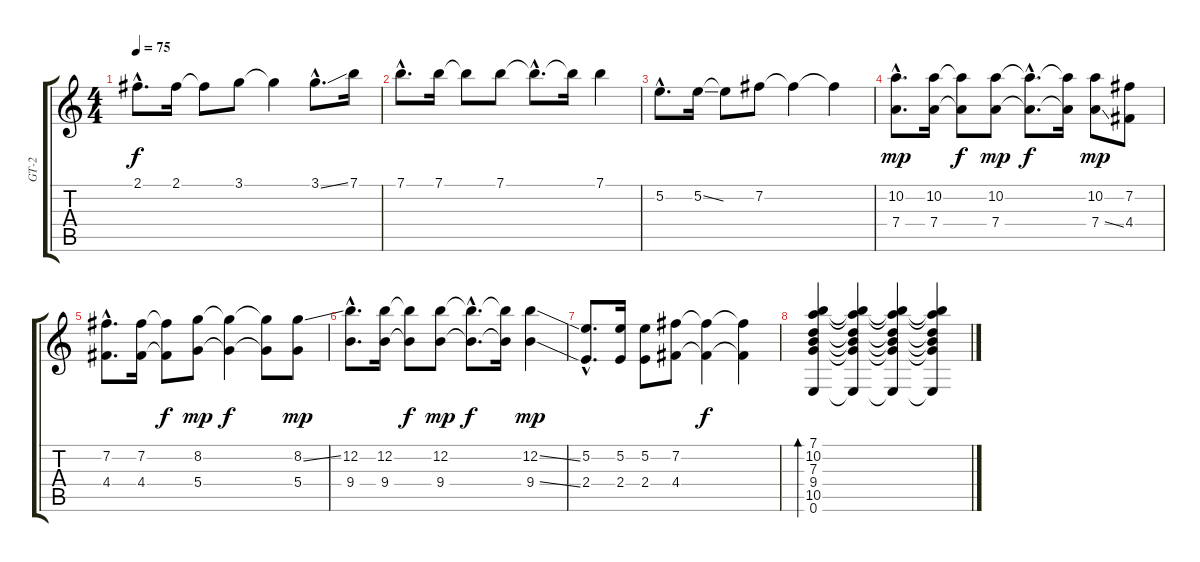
\track ("GT-2" "GT-2") {instrument electricguitarclean}
\staff {score tabs}
\tuning (E4 B3 G3 D3 A2 E2) {hide}
\ts (4 4)
\tempo 75
\clef g2
\ks c
2.1{hac}.8{d dy f} 2.1.16 2.1{t}.8 3.1.8 3.1{t}.4 3.1{ss hac}.8{d} 7.1.16 |
7.1{hac}.8{d} 7.1.16 7.1{t}.8 7.1.8 7.1{hac t}.8{d} 7.1{t}.16 7.1.4 |
5.2{hac}.8{d} 5.2{ss}.16 5.2{t}.8 7.2.8 7.2{t}.4 7.2{t}.4 |
(10.2{hac} 7.4{hac}).8{d dy mp} (10.2 7.4).16 (10.2{t} 7.4{t}).8{dy f} (10.2 7.4).8{dy mp} (10.2{hac t} 7.4{hac t}).8{d dy f} (10.2{t} 7.4{t}).16 (10.2 7.4{ss}).8{dy mp} (7.2 4.4).8 |
(7.2{hac} 4.4{hac}).8{d} (7.2 4.4).16 (7.2{t} 4.4{t}).8{dy f} (8.2 5.4).8{dy mp} (8.2{t} 5.4{t}).4{dy f} (8.2{t} 5.4{t}).8 (8.2{ss} 5.4).8{dy mp} |
(12.2{hac} 9.4{hac}).8{d} (12.2 9.4).16 (12.2{t} 9.4{t}).8{dy f} (12.2 9.4).8{dy mp} (12.2{hac t} 9.4{hac t}).8{d dy f} (12.2{t} 9.4{t}).16 (12.2{ss} 9.4{ss}).4{dy mp} |
(5.2{hac} 2.4{hac}).8{d} (5.2 2.4).16 (5.2 2.4).8 (7.2 4.4).8 (7.2{t} 4.4{t}).4{dy f} (7.2{t} 4.4{t}).4 |
(7.1 10.2 7.3 9.4 10.5 0.6).4{bd 120} (7.1{t} 10.2{t} 7.3{t} 9.4{t} 10.5{t} 0.6{t}).4 (7.1{t} 10.2{t} 7.3{t} 9.4{t} 10.5{t} 0.6{t}).4 (7.1{t} 10.2{t} 7.3{t} 9.4{t} 10.5{t} 0.6{t}).4
